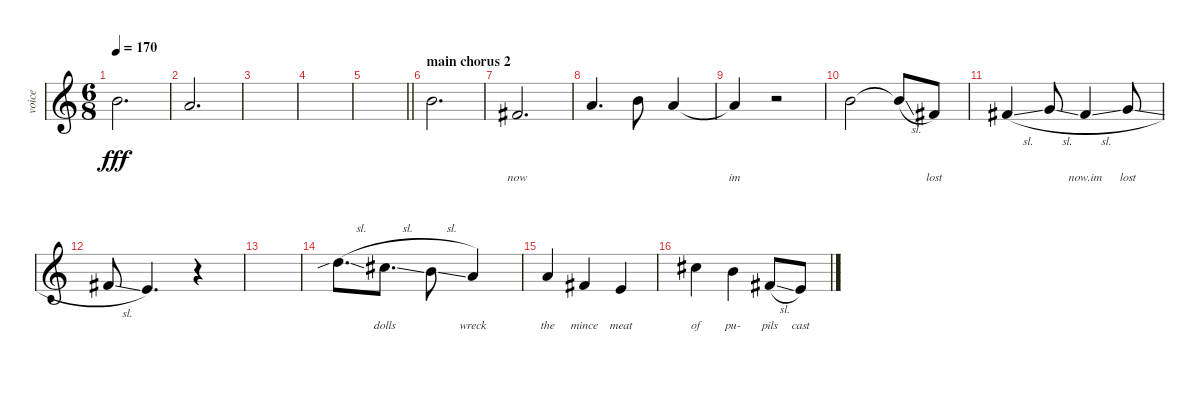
\track ("voice" "voice") {instrument sopranosax}
\staff {score}
\tuning (E4 B3 G3 D3 A2 E2) {hide}
\ts (6 8)
\tempo 170
\clef g2
\ks c
7.1.2{d lyrics (0 "") lyrics (1 "") lyrics (2 "") lyrics (3 "") lyrics (4 "") dy fff} |
5.1.2{d lyrics (0 "") lyrics (1 "") lyrics (2 "") lyrics (3 "") lyrics (4 "")} |
|
|
\barLineRight lightlight
|
\section ("" "main chorus 2")
7.1.2{d lyrics (0 "") lyrics (1 "") lyrics (2 "") lyrics (3 "") lyrics (4 "")} |
2.1.2{d lyrics (0 "now") lyrics (1 "") lyrics (2 "") lyrics (3 "") lyrics (4 "")} |
5.1.4{d lyrics (0 "") lyrics (1 "") lyrics (2 "") lyrics (3 "") lyrics (4 "")} 7.1.8{lyrics (0 "") lyrics (1 "") lyrics (2 "") lyrics (3 "") lyrics (4 "")} 5.1.4{lyrics (0 "") lyrics (1 "") lyrics (2 "") lyrics (3 "") lyrics (4 "")} |
5.1{t}.4{lyrics (0 "im") lyrics (1 "") lyrics (2 "") lyrics (3 "") lyrics (4 "")} r.2 |
7.1.2{lyrics (0 "") lyrics (1 "") lyrics (2 "") lyrics (3 "") lyrics (4 "")} 7.1{sl t}.8{lyrics (0 "") lyrics (1 "") lyrics (2 "") lyrics (3 "") lyrics (4 "")} 2.1.8{lyrics (0 "lost") lyrics (1 "") lyrics (2 "") lyrics (3 "") lyrics (4 "")} |
2.1{sl}.4{lyrics (0 "") lyrics (1 "") lyrics (2 "") lyrics (3 "") lyrics (4 "")} 3.1{sl}.8{lyrics (0 "") lyrics (1 "") lyrics (2 "") lyrics (3 "") lyrics (4 "")} 2.1{sl}.4{lyrics (0 "now.im") lyrics (1 "") lyrics (2 "") lyrics (3 "") lyrics (4 "")} 3.1{sl}.8{lyrics (0 "lost") lyrics (1 "") lyrics (2 "") lyrics (3 "") lyrics (4 "")} |
2.1{sl}.8{lyrics (0 "") lyrics (1 "") lyrics (2 "") lyrics (3 "") lyrics (4 "")} 0.1.4{d lyrics (0 "") lyrics (1 "") lyrics (2 "") lyrics (3 "") lyrics (4 "")} r.4 |
|
10.1{sib sl}.8{d lyrics (0 "") lyrics (1 "") lyrics (2 "") lyrics (3 "") lyrics (4 "")} 9.1{sl}.8{d lyrics (0 "dolls") lyrics (1 "") lyrics (2 "") lyrics (3 "") lyrics (4 "")} 7.1{sl}.8{lyrics (0 "") lyrics (1 "") lyrics (2 "") lyrics (3 "") lyrics (4 "")} 5.1.4{lyrics (0 "wreck") lyrics (1 "") lyrics (2 "") lyrics (3 "") lyrics (4 "")} |
5.1.4{lyrics (0 "the") lyrics (1 "") lyrics (2 "") lyrics (3 "") lyrics (4 "")} 2.1.4{lyrics (0 "mince") lyrics (1 "") lyrics (2 "") lyrics (3 "") lyrics (4 "")} 5.2.4{lyrics (0 "meat") lyrics (1 "") lyrics (2 "") lyrics (3 "") lyrics (4 "")} |
9.1.4{lyrics (0 "of") lyrics (1 "") lyrics (2 "") lyrics (3 "") lyrics (4 "")} 7.1.4{lyrics (0 "pu-") lyrics (1 "") lyrics (2 "") lyrics (3 "") lyrics (4 "")} 2.1{sl}.8{lyrics (0 "pils") lyrics (1 "") lyrics (2 "") lyrics (3 "") lyrics (4 "")} 0.1.8{lyrics (0 "cast") lyrics (1 "") lyrics (2 "") lyrics (3 "") lyrics (4 "")}
